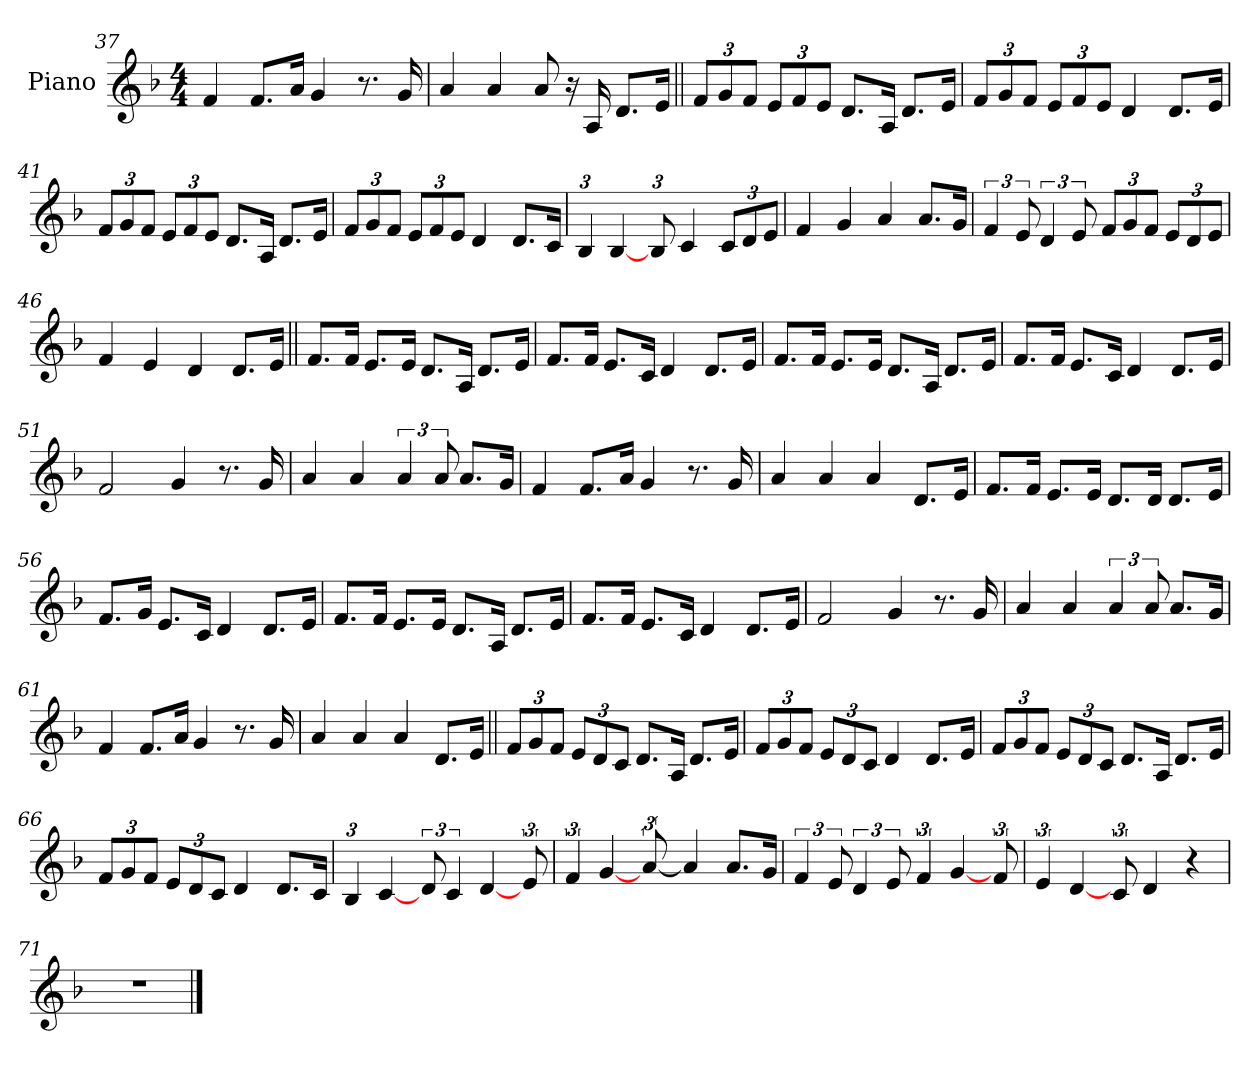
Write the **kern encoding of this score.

**kern
*part1
*staff1
*I"Piano
*I'Pno.
*clefG2
*k[b-]
*M4/4
=37
4f
8.fL
16aJk
4g
8.r
16g
=38
4a
4a
8a
16r
16A
8.dL
16eJk
=39||
*Xbrackettup
12fL
12g
12fJ
12eL
12f
12eJ
8.dL
16AJk
8.dL
16eJk
=40
12fL
12g
12fJ
12eL
12f
12eJ
4d
8.dL
16eJk
=41
12fL
12g
12fJ
12eL
12f
12eJ
8.dL
16AJk
8.dL
16eJk
=42
12fL
12g
12fJ
12eL
12f
12eJ
4d
8.dL
16cJk
=43
6B-
[4B-
12B-
4c
12cL
12d
12eJ
=44
4f
4g
4a
8.aL
16gJk
=45
*brackettup
6f
12e
6d
12e
*Xbrackettup
12fL
12g
12fJ
12eL
12d
12eJ
=46
4f
4e
4d
8.dL
16eJk
=47||
8.fL
16fJk
8.eL
16eJk
8.dL
16AJk
8.dL
16eJk
=48
8.fL
16fJk
8.eL
16cJk
4d
8.dL
16eJk
=49
8.fL
16fJk
8.eL
16eJk
8.dL
16AJk
8.dL
16eJk
=50
8.fL
16fJk
8.eL
16cJk
4d
8.dL
16eJk
=51
2f
4g
8.r
16g
=52
4a
4a
*brackettup
6a
12a
8.aL
16gJk
=53
4f
8.fL
16aJk
4g
8.r
16g
=54
4a
4a
4a
8.dL
16eJk
=55
8.fL
16fJk
8.eL
16eJk
8.dL
16dJk
8.dL
16eJk
=56
8.fL
16gJk
8.eL
16cJk
4d
8.dL
16eJk
=57
8.fL
16fJk
8.eL
16eJk
8.dL
16AJk
8.dL
16eJk
=58
8.fL
16fJk
8.eL
16cJk
4d
8.dL
16eJk
=59
2f
4g
8.r
16g
=60
4a
4a
6a
12a
8.aL
16gJk
=61
4f
8.fL
16aJk
4g
8.r
16g
=62
4a
4a
4a
8.dL
16eJk
=63||
*Xbrackettup
12fL
12g
12fJ
12eL
12d
12cJ
8.dL
16AJk
8.dL
16eJk
=64
12fL
12g
12fJ
12eL
12d
12cJ
4d
8.dL
16eJk
=65
12fL
12g
12fJ
12eL
12d
12cJ
8.dL
16AJk
8.dL
16eJk
=66
12fL
12g
12fJ
12eL
12d
12cJ
4d
8.dL
16cJk
=67
6B-
[4c
*brackettup
12d
6c
[4d
12e
=68
6f
[4g
[12a
4a]
8.aL
16gJk
=69
6f
12e
6d
12e
6f
[4g
12f
=70
6e
[4d
12c
4d
4r
=71
1r
==
*-
